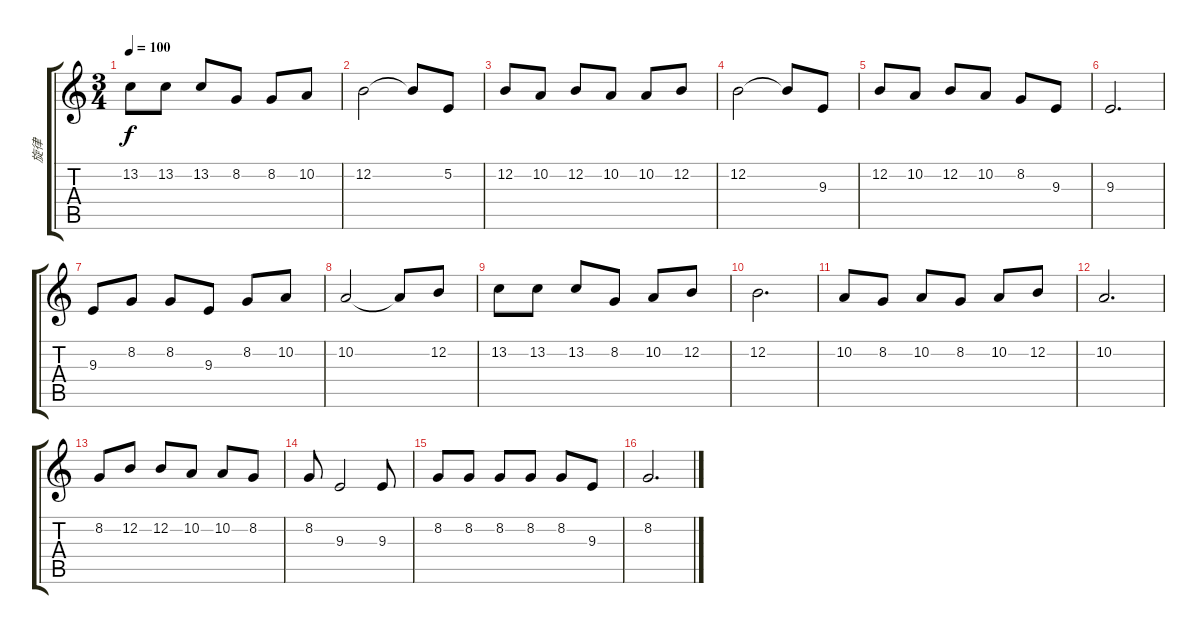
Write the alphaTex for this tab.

\track ("旋律" "旋律") {instrument panflute}
\staff {score tabs}
\tuning (E4 B3 G3 D3 A2 E2) {hide}
\ts (3 4)
\tempo 100
\clef g2
\ks c
13.2.8{dy f} 13.2.8 13.2.8 8.2.8 8.2.8 10.2.8 |
12.2.2 12.2{t}.8 5.2.8 |
12.2.8 10.2.8 12.2.8 10.2.8 10.2.8 12.2.8 |
12.2.2 12.2{t}.8 9.3.8 |
12.2.8 10.2.8 12.2.8 10.2.8 8.2.8 9.3.8 |
9.3.2{d} |
9.3.8 8.2.8 8.2.8 9.3.8 8.2.8 10.2.8 |
10.2.2 10.2{t}.8 12.2.8 |
13.2.8 13.2.8 13.2.8 8.2.8 10.2.8 12.2.8 |
12.2.2{d} |
10.2.8 8.2.8 10.2.8 8.2.8 10.2.8 12.2.8 |
10.2.2{d} |
8.2.8 12.2.8 12.2.8 10.2.8 10.2.8 8.2.8 |
8.2.8 9.3.2 9.3.8 |
8.2.8 8.2.8 8.2.8 8.2.8 8.2.8 9.3.8 |
8.2.2{d}
